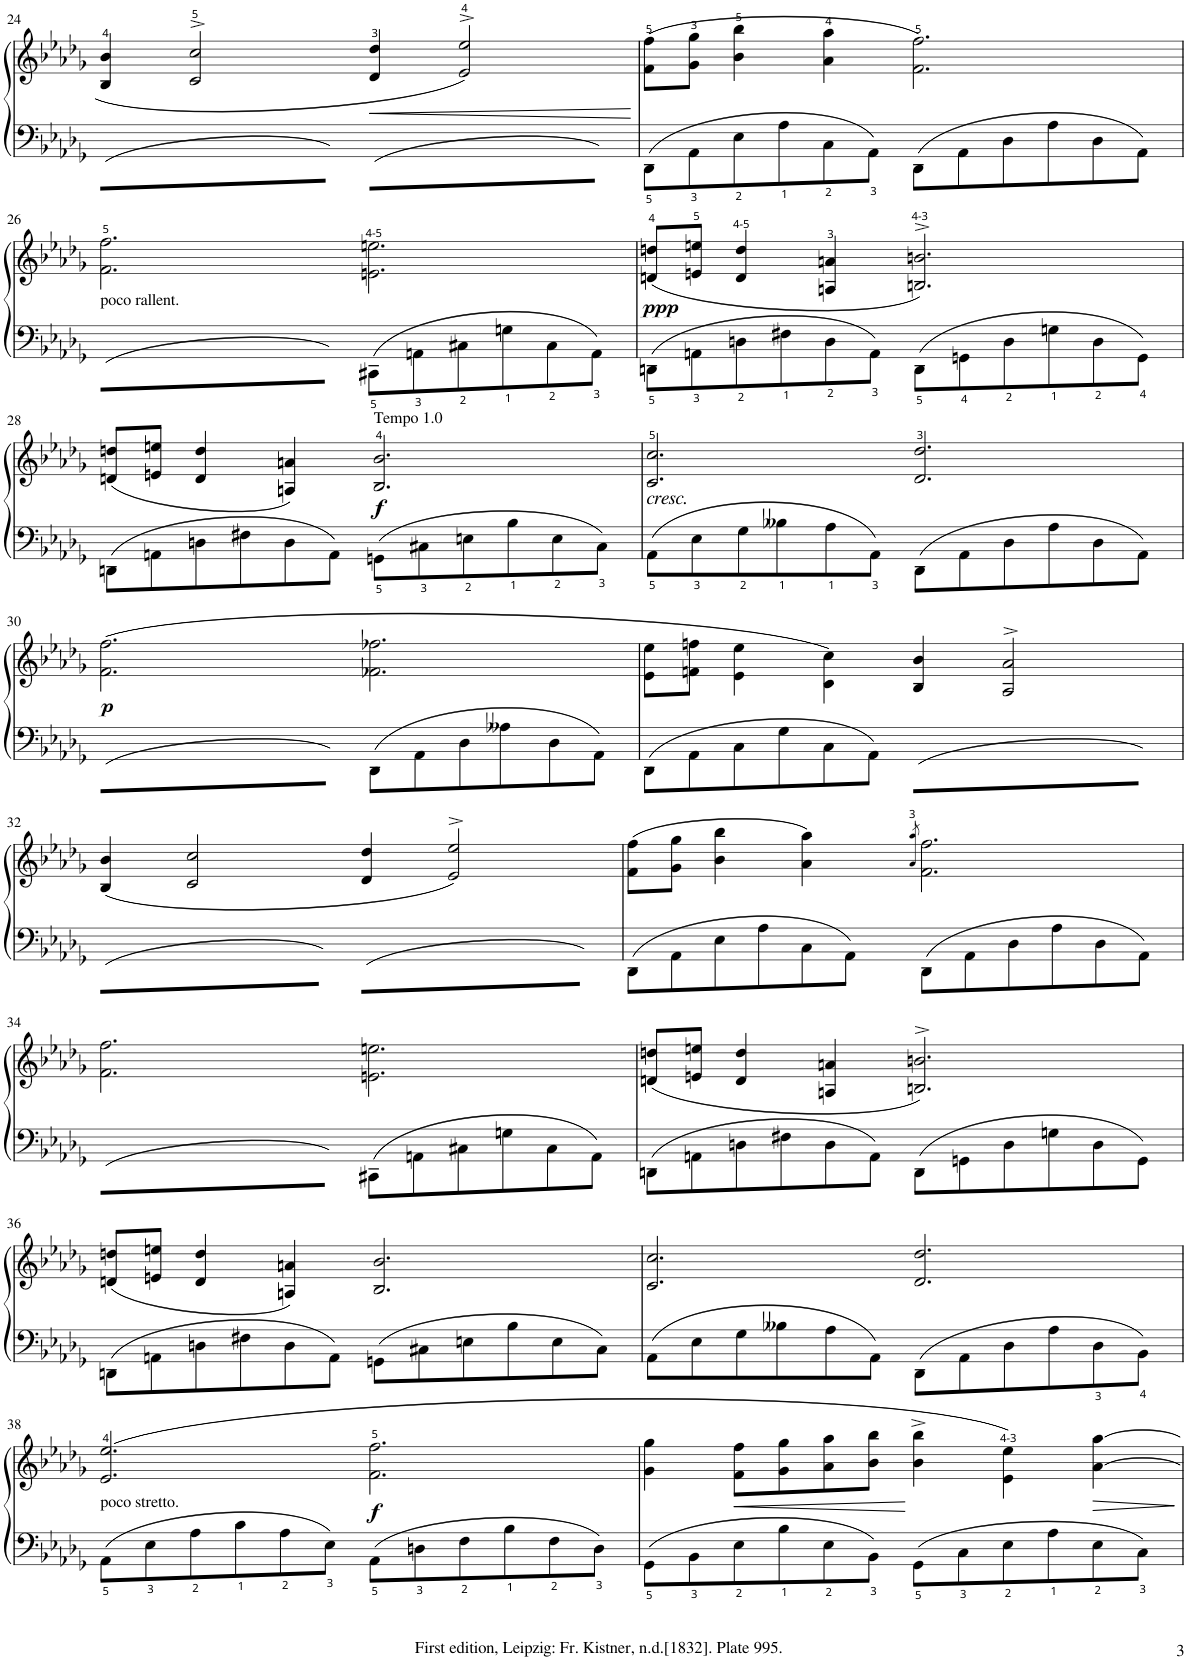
**kern	**kern	**dynam
*part1	*part1	*part1
*staff2	*staff1	*staff1/2
*I"Piano	*	*
*I'Pno	*	*
!!LO:PB:g=z
*clefF4	*clefG2	*
*k[b-e-a-d-g-]	*k[b-e-a-d-g-]	*
*M6/4	*M6/4	*
=24	=24	=24
8DD-L	4B-/ 4b-/	.
8AA-	.	.
8C	2c/^> 2cc/^>	.
8G-	.	.
8C	.	.
8AA-J	.	.
!	!	!LO:HP:b
8DD-L	4d-/ 4dd-/	<
8AA-	.	.
8C	2e-/^> 2ee-/^>	.
8G-	.	.
8C	.	.
8AA-J	.	.
.	.	[
=25	=25	=25
8DD-\L	(8f\ 8ff\L	.
8AA-\	8g-\ 8gg-\J	.
8E-\	4b-\ 4bb-\	.
8A-\	.	.
8C\	4a-\ 4aa-\	.
8AA-\J	.	.
8DD-\L	2.f\ 2.ff\)	.
8AA-\	.	.
8D-\	.	.
8A-\	.	.
8D-\	.	.
8AA-\J	.	.
!!LO:LB:g=z
=26	=26	=26
!	!LO:TX:b:t=poco rallent.	!
8DD-L	2.f\ 2.ff\	.
8AA-	.	.
8D-	.	.
8A-	.	.
8D-	.	.
8AA-J	.	.
8CC#X\L	2.en\ 2.een\	.
8AAn\	.	.
8C#X\	.	.
8Gn\	.	.
8C#\	.	.
8AA\J	.	.
=27	=27	=27
!	!	!LO:DY:b
8DDn\L	(8dn/ 8ddn/L	ppp
8AAn\	8en/ 8een/J	.
8Dn\	4d/ 4dd/	.
8F#X\	.	.
8D\	4An/ 4an/	.
8AA\J	.	.
8DD\L	2.Bn/^> 2.bn/^>)	.
8GGn\	.	.
8D\	.	.
8Gn\	.	.
8D\	.	.
8GG\J	.	.
!!LO:LB:g=z
=28	=28	=28
8DDn\L	(8dn/ 8ddn/L	.
8AAn\	8en/ 8een/J	.
8Dn\	4d/ 4dd/	.
8F#X\	.	.
8D\	4An/ 4an/)	.
8AA\J	.	.
!	!LO:TX:a:t=Tempo 1.0	!
!	!	!LO:DY:b
8GGn\L	2.B-/ 2.b-/	f
8C#X\	.	.
8En\	.	.
8B-\	.	.
8E\	.	.
8C#\J	.	.
=29	=29	=29
!LO:TX:a:i:t=cresc.	!	!
8AA-\L	2.c/ 2.cc/	.
8E-\	.	.
8G-\	.	.
8B--X\	.	.
8A-\	.	.
8AA-\J	.	.
8DD-\L	2.d-/ 2.dd-/	.
8AA-\	.	.
8D-\	.	.
8A-\	.	.
8D-\	.	.
8AA-\J	.	.
!!LO:LB:g=z
=30	=30	=30
!	!	!LO:DY:b
8DD-L	(2.f\ 2.ff\	p
8AA-	.	.
8D-	.	.
8A-	.	.
8D-	.	.
8AA-J	.	.
8DD-\L	2.f-X\ 2.ff-X\	.
8AA-\	.	.
8D-\	.	.
8A--X\	.	.
8D-\	.	.
8AA-\J	.	.
=31	=31	=31
8DD-\L	8e-\ 8ee-\L	.
8AA-\	8fn\ 8ffn\J	.
8C\	4e-\ 4ee-\	.
8G-\	.	.
8C\	4c\ 4cc\)	.
8AA-\J	.	.
8DD-L	4B-/ 4b-/	.
8AA-	.	.
8C	2A-/^> 2a-/^>	.
8G-	.	.
8C	.	.
8AA-J	.	.
!!LO:LB:g=z
=32	=32	=32
8DD-L	(4B-/ 4b-/	.
8AA-	.	.
8C	2c/ 2cc/	.
8G-	.	.
8C	.	.
8AA-J	.	.
8DD-L	4d-/ 4dd-/	.
8AA-	.	.
8C	2e-/^> 2ee-/^>)	.
8G-	.	.
8C	.	.
8AA-J	.	.
=33	=33	=33
*	*^	*
8DD-\L	(>8f\ 8ff\L	2ryy	.
8AA-\	8g-\ 8gg-\J	.	.
8E-\	4b-\ 4bb-\	.	.
8A-\	.	.	.
8C\	4a-\ 4aa-\)	8..a-! 8..aa-!L	.
8AA-\J	.	.	.
.	.	32a-! 32aa-!Jkk	.
.	8qa-/ 8qaa-/	.	.
8DD-\L	2.f\ 2.ff\	2.f! 2.ee-!	.
8AA-\	.	.	.
8D-\	.	.	.
8A-\	.	.	.
8D-\	.	.	.
8AA-\J	.	.	.
*	*v	*v	*
!!LO:LB:g=z
=34	=34	=34
8DD-L	2.f\ 2.ff\	.
8AA-	.	.
8D-	.	.
8A-	.	.
8D-	.	.
8AA-J	.	.
8CC#X\L	2.en\ 2.een\	.
8AAn\	.	.
8C#X\	.	.
8Gn\	.	.
8C#\	.	.
8AA\J	.	.
=35	=35	=35
8DDn\L	(8dn/ 8ddn/L	.
8AAn\	8en/ 8een/J	.
8Dn\	4d/ 4dd/	.
8F#X\	.	.
8D\	4An/ 4an/	.
8AA\J	.	.
8DD\L	2.Bn/^> 2.bn/^>)	.
8GGn\	.	.
8D\	.	.
8Gn\	.	.
8D\	.	.
8GG\J	.	.
!!LO:LB:g=z
=36	=36	=36
8DDn\L	(8dn/ 8ddn/L	.
8AAn\	8en/ 8een/J	.
8Dn\	4d/ 4dd/	.
8F#X\	.	.
8D\	4An/ 4an/)	.
8AA\J	.	.
8GGn\L	2.B-/ 2.b-/	.
8C#X\	.	.
8En\	.	.
8B-\	.	.
8E\	.	.
8C#\J	.	.
=37	=37	=37
8AA-\L	2.c/ 2.cc/	.
8E-\	.	.
8G-\	.	.
8B--X\	.	.
8A-\	.	.
8AA-\J	.	.
8DD-\L	2.d-/ 2.dd-/	.
8AA-\	.	.
8D-\	.	.
8A-\	.	.
8D-\	.	.
8BB-\J	.	.
!!LO:LB:g=z
=38	=38	=38
!	!LO:TX:b:t=poco stretto.	!
8AA-\L	(2.e-/ 2.ee-/	.
8E-\	.	.
8A-\	.	.
8c\	.	.
8A-\	.	.
8E-\J	.	.
!	!	!LO:DY:b
8AA-\L	2.f\ 2.ff\	f
8Dn\	.	.
8F\	.	.
8B-\	.	.
8F\	.	.
8D\J	.	.
=39	=39	=39
8GG-\L	4g-\ 4gg-\	.
8BB-\	.	.
!	!	!LO:HP:b
8E-\	8f\ 8ff\L	<
8B-\	8g-\ 8gg-\	.
8E-\	8a-\ 8aa-\	.
8BB-\J	8b-\ 8bb-\J	.
8GG-\L	4b-\^> 4bb-\^>	[
8C\	.	.
8E-\	4e-\ 4ee-\)	.
8A-\	.	.
!	!	!LO:HP:b
8E-\	[>4a-\ [4aa-\	>
8C\J	.	.
.	.	]
=	=	=
*-	*-	*-
